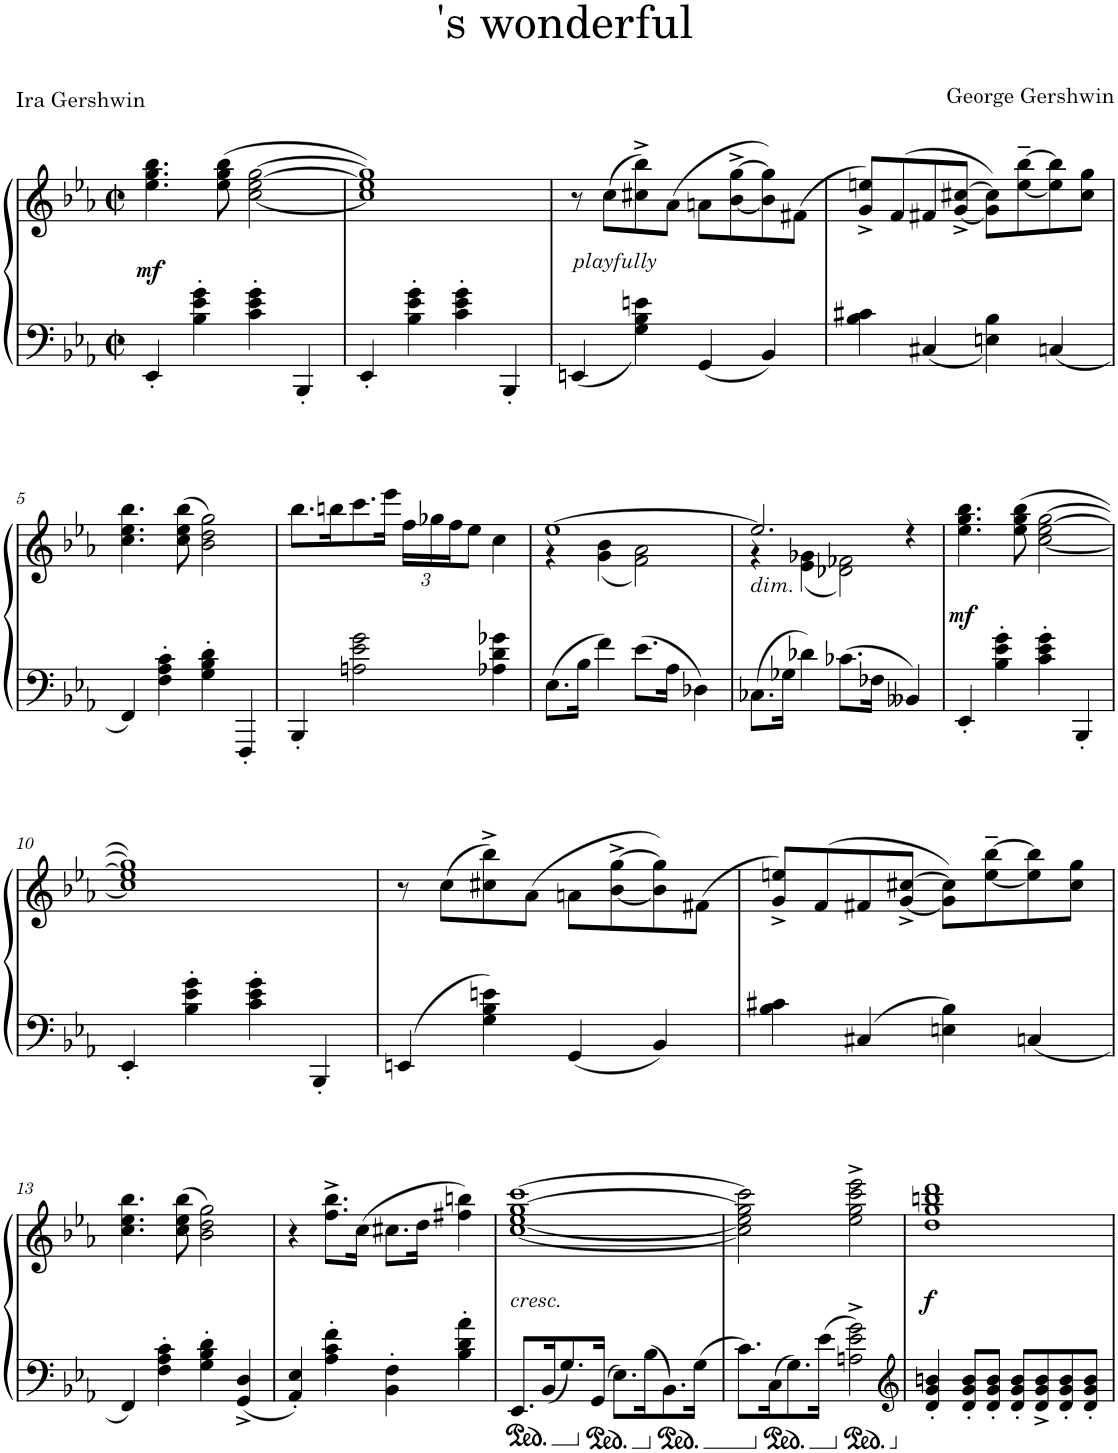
**kern	**kern	**dynam
*part1	*part1	*part1
*staff2	*staff1	*staff1/2
*I"Piano	*	*
*I'Pno.	*	*
*clefF4	*clefG2	*
*k[b-e-a-]	*k[b-e-a-]	*
*M2/2	*M2/2	*
*met(c|)	*met(c|)	*
=1	=1	=1
!	!	!LO:DY:b
4EE-'/	4.ee-\ 4.gg\ 4.bb-\	mf
4B-\' 4e-\' 4g\'	.	.
.	(8ee-\ 8gg\ 8bb-\	.
4c\' 4e-\' 4g\'	[2cc\ [2ee-\ [2gg\	.
4BBB-'/	.	.
=2	=2	=2
4EE-'/	1cc] 1ee-] 1gg])	.
4B-\' 4e-\' 4g\'	.	.
4c\' 4e-\' 4g\'	.	.
4BBB-'/	.	.
=3	=3	=3
!	!LO:TX:b:i:t=playfully	!
4EEn/	8r	.
.	(8cc\L	.
4G\ 4B-\ 4en\	8cc#X\^ 8bb-\^)	.
.	(8a-\J	.
4GG/	8an\L	.
.	[8b-\^ [8gg\^	.
4BB-/	8b-\] 8gg\])	.
.	(8f#X\J	.
=4	=4	=4
4B-\ 4c#X\	8g/^ 8een/^L)	.
.	(8f/	.
4C#X/	8f#X/	.
.	[8g/^ [8cc#X/^J	.
4En\ 4B-\	8g\] 8cc#\]L)	.
.	[8ee\~ [8bb-\~	.
4Cn/	8ee\] 8bb-\]	.
.	8cc#\ 8gg\J	.
!!LO:LB:g=z
=5	=5	=5
4FF/	4.cc\ 4.ee-\ 4.bb-\	.
4F\' 4A-\' 4c\'	.	.
.	(8cc\ 8ee-\ 8bb-\	.
4G\' 4B-\' 4d\'	2b-\ 2dd\ 2gg\)	.
4FFF'/	.	.
=6	=6	=6
4BBB-'/	8.bb-\L	.
.	16bbn\K	.
2An\ 2e-\ 2g\	8.ccc\	.
.	16eee-\Jk	.
*	*Xbrackettup	*
.	24ff\LL	.
.	24gg-X\	.
.	24ff\J	.
.	8ee-\J	.
4A-X\ 4d\ 4g-X\	4cc\	.
=7	=7	=7
*	*^	*
8.E-\L	[1ee-	4r	.
16B-\Jk	.	.	.
4f\	.	(4g\ 4b-\	.
8.e-\L	.	2f\ 2a-\)	.
16A-\Jk	.	.	.
4D-X\	.	.	.
=8	=8	=8	=8
!	!LO:TX:b:i:t=dim.	!	!
8.C-X\L	2.ee-/]	4r	.
16G-X\Jk	.	.	.
4d-X\	.	(4e-\ 4g-X\	.
8.c-X\L	.	2d-X\ 2f-X\)	.
16F-X\Jk	.	.	.
4BB--X/	4r	.	.
*	*v	*v	*
=9	=9	=9
!	!	!LO:DY:b
4EE-'/	4.ee-\ 4.gg\ 4.bb-\	mf
4B-\' 4e-\' 4g\'	.	.
.	(8ee-\ 8gg\ 8bb-\	.
4c\' 4e-\' 4g\'	[2cc\ [2ee-\ [2gg\	.
4BBB-'/	.	.
!!LO:LB:g=z
=10	=10	=10
4EE-'/	1cc] 1ee-] 1gg])	.
4B-\' 4e-\' 4g\'	.	.
4c\' 4e-\' 4g\'	.	.
4BBB-'/	.	.
=11	=11	=11
4EEn/	8r	.
.	(8cc\L	.
4G\ 4B-\ 4en\	8cc#X\^ 8bb-\^)	.
.	(8a-\J	.
4GG/	8an\L	.
.	[8b-\^ [8gg\^	.
4BB-/	8b-\] 8gg\])	.
.	(8f#X\J	.
=12	=12	=12
4B-\ 4c#X\	8g/^ 8een/^L)	.
.	(8f/	.
4C#X/	8f#X/	.
.	[8g/^ [8cc#X/^J	.
4En\ 4B-\	8g\] 8cc#\]L)	.
.	[8ee\~ [8bb-\~	.
4Cn/	8ee\] 8bb-\]	.
.	8cc#\ 8gg\J	.
!!LO:LB:g=z
=13	=13	=13
4FF/	4.cc\ 4.ee-\ 4.bb-\	.
4F\' 4A-\' 4c\'	.	.
.	(8cc\ 8ee-\ 8bb-\	.
4G\' 4B-\' 4d\'	2b-\ 2dd\ 2gg\)	.
4GG/^ 4D/^	.	.
=14	=14	=14
4AA-/' 4E-/'	4r	.
4A-\' 4c\' 4f\'	8.ff\^ 8.bb-\^L	.
.	(16cc\Jk	.
4BB-\' 4F\'	8.cc#X\L	.
.	16dd\Jk	.
4B-\' 4d\' 4a-\'	4ff#X\ 4bbn\)	.
=15	=15	=15
!	!LO:TX:b:i:t=cresc.	!
8.EE-/L	[1cc [1ee- [1gg [1ccc	.
16BB-/K	.	.
8.G/	.	.
16GG/Jk	.	.
8.E-\L	.	.
16B-\K	.	.
8.BB-\	.	.
16G\Jk	.	.
=16	=16	=16
8.c\L	2cc\] 2ee-\] 2gg\] 2ccc\]	.
16C\K	.	.
8.G\	.	.
16e-\Jk	.	.
2An\^ 2e-\^ 2g\^	2ee-\^ 2gg\^ 2ccc\^ 2eee-\^	.
=17	=17	=17
*clefG2	*	*
!	!	!LO:DY:b
4d/' 4g/' 4bn/'	1dd 1gg 1bbn 1ddd	f
8d/' 8g/' 8b/'L	.	.
8d/' 8g/' 8b/'J	.	.
8d/' 8g/' 8b/'L	.	.
8d/^ 8g/^ 8b/^	.	.
8d/' 8g/' 8b/'	.	.
8d/' 8g/' 8b/'J	.	.
=	=	=
*-	*-	*-
